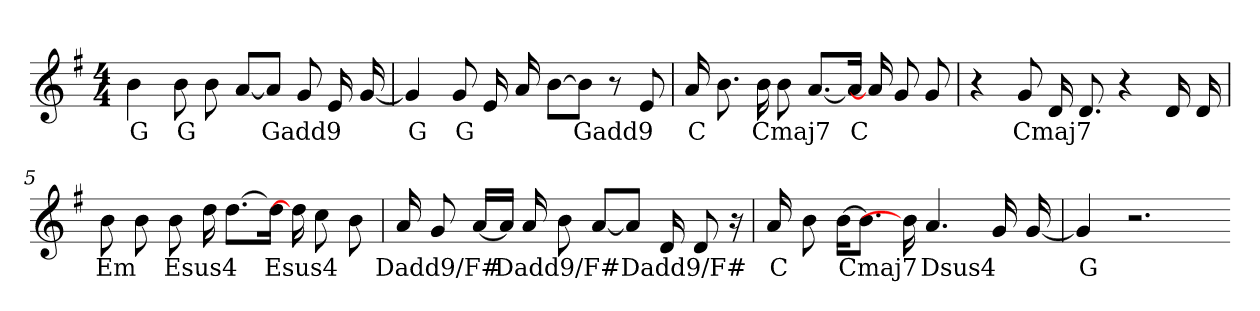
**kern	**text
*part1	*part1
*staff1	*staff1
*clefG2	*
*k[f#]	*
*M4/4	*
=1	=1
4b	G
8b	G
8b	.
[8aL	.
8aJ]	Gadd9
8g	.
16e	.
[16g	.
=2	=2
4g]	G
8g	G
16e	.
16a	.
[8bL	.
8bJ]	Gadd9
8r	.
8e	.
=3	=3
16a	C
8.b	.
16b	Cmaj7
8b	.
[8.aL	.
16aJk]	C
16a]	.
8g	.
8g	.
=4	=4
4r	.
8g	Cmaj7
16d	.
8.d	.
4r	.
16d	.
16d	.
=5	=5
8b	Em
8b	.
8b	Esus4
16dd	.
[8.ddL	.
16ddJk]	Esus4
16dd]	.
8cc	.
8b	.
=6	=6
16a	Dadd9/F#
8g	.
[16aLL	.
16aJJ]	Dadd9/F#
16a	.
8b	.
[8aL	.
8aJ]	Dadd9/F#
16d	.
8d	.
16r	.
=7	=7
16a	C
8b	.
[16bKL	.
8.bJ]	Cmaj7
16b]	.
4.a	Dsus4
16g	.
[16g	.
=8	=8
4g]	G
2.r	.
=-	=-
*-	*-
